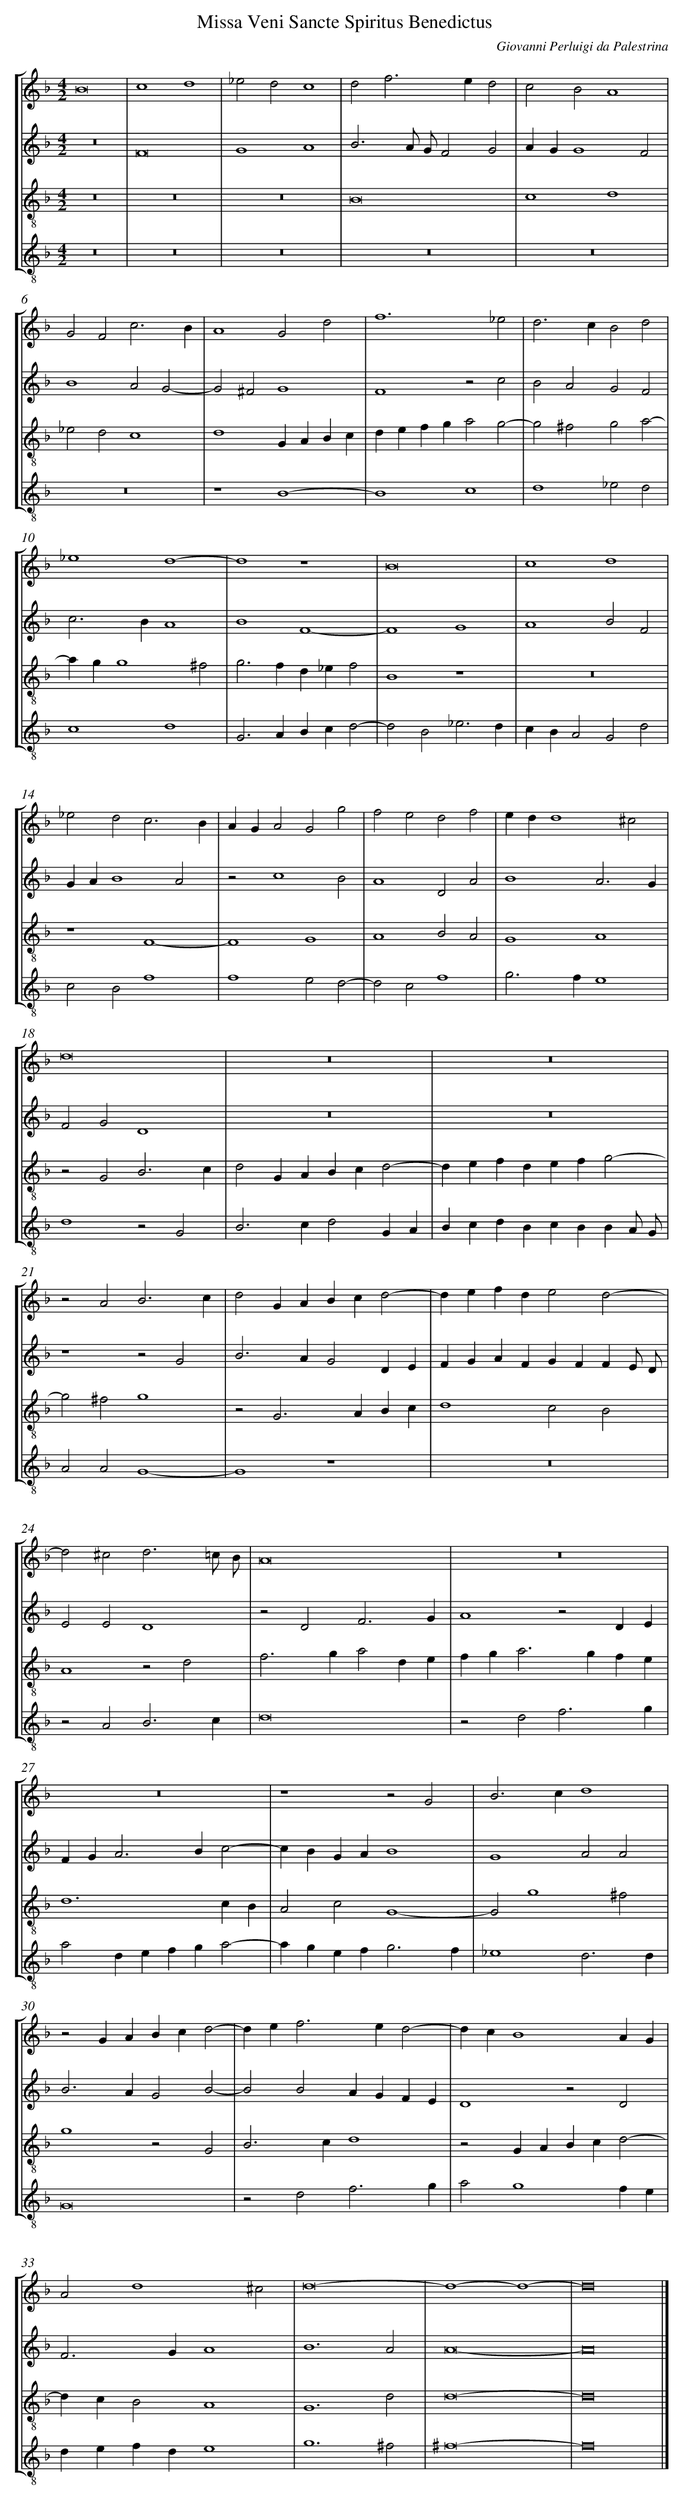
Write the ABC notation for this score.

X:1
T: Missa Veni Sancte Spiritus Benedictus
C: Giovanni Perluigi da Palestrina
L: 1/4
M: 4/2
%%staves [1 2 3 4]
V: 1 clef=treble
V: 2 clef=treble
V: 3 clef=treble-8
V: 4 clef=treble-8
K: F
[V:1] B8 |
[V:2] z8 |
[V:3] z8 |
[V:4] z8 |
[V:1] c4d4 |
[V:2] F8 |
[V:3] z8 |
[V:4] z8 |
[V:1] _e2d2c4 |
[V:2] G4A4 |
[V:3] z8 |
[V:4] z8 |
[V:1] d2f2>e2d2 |
[V:2] B3A/ G/F2G2 |
[V:3] B8 |
[V:4] z8 |
[V:1] c2B2A4 |
[V:2] AGG4F2 |
[V:3] c4d4 |
[V:4] z8 |
[V:1] G2F2c3B |
[V:2] B4A2G2- |
[V:3] _e2d2c4 |
[V:4] z8 |
[V:1] A4G2d2 |
[V:2] G2^F2G4 |
[V:3] d4GABc |
[V:4] z4B4- |
[V:1] f6_e2 |
[V:2] F4z2c2 |
[V:3] defga2g2- |
[V:4] B4c4 |
[V:1] d2>c2B2d2 |
[V:2] B2A2G2F2 |
[V:3] g2^f2g2a2- |
[V:4] d4_e2d2 |
[V:1] _e4d4- |
[V:2] c2>B2A4 |
[V:3] agg4^f2 |
[V:4] c4d4 |
[V:1] d4z4 |
[V:2] B4F4- |
[V:3] g2>f2d_ef2 |
[V:4] G2>A2Bcd2- |
[V:1] B8 |
[V:2] F4G4 |
[V:3] B4z4 |
[V:4] d2B2_e3d |
[V:1] c4d4 |
[V:2] A4B2F2 |
[V:3] z8 |
[V:4] cBA2G2d2 |
[V:1] _e2d2c3B |
[V:2] GAB4A2 |
[V:3] z4F4- |
[V:4] c2B2f4 |
[V:1] AGA2G2g2 |
[V:2] z2c4B2 |
[V:3] F4G4 |
[V:4] f4e2d2- |
[V:1] f2e2d2f2 |
[V:2] A4D2A2 |
[V:3] A4B2A2 |
[V:4] d2c2f4 |
[V:1] edd4^c2 |
[V:2] B4A3G |
[V:3] G4A4 |
[V:4] g2>f2e4 |
[V:1] d8 |
[V:2] F2G2D4 |
[V:3] z2G2B3c |
[V:4] d4z2G2 |
[V:1] z8 |
[V:2] z8 |
[V:3] d2GABcd2- |
[V:4] B2>c2d2GA |
[V:1] z8 |
[V:2] z8 |
[V:3] defdefg2- |
[V:4] BcdBcBBA/ G/ |
[V:1] z2A2B3c |
[V:2] z4z2G2 |
[V:3] g2^f2g4 |
[V:4] A2A2G4- |
[V:1] d2GABcd2- |
[V:2] B2>A2G2DE |
[V:3] z2G2>A2Bc |
[V:4] G4z4 |
[V:1] defde2d2- |
[V:2] FGAFGFFE/ D/ |
[V:3] d4c2B2 |
[V:4] z8 |
[V:1] d2^c2d3=c/ B/ |
[V:2] E2E2D4 |
[V:3] A4z2d2 |
[V:4] z2A2B3c |
[V:1] A8 |
[V:2] z2D2F3G |
[V:3] f2>g2a2de |
[V:4] d8 |
[V:1] z8 |
[V:2] A4z2DE |
[V:3] fg2<a2gfe |
[V:4] z2d2f3g |
[V:1] z8 |
[V:2] FG2<A2Bc2- |
[V:3] d6cB |
[V:4] a2defga2- |
[V:1] z4z2G2 |
[V:2] cBGAB4 |
[V:3] A2c2G4- |
[V:4] agef2<g2f |
[V:1] B2>c2d4 |
[V:2] G4A2A2 |
[V:3] G2g4^f2 |
[V:4] _e4d3d |
[V:1] z2GABcd2- |
[V:2] B2>A2G2B2- |
[V:3] g4z2G2 |
[V:4] G8 |
[V:1] de2<f2ed2- |
[V:2] B2B2AGFE |
[V:3] B2>c2d4 |
[V:4] z2d2f3g |
[V:1] dcB4AG |
[V:2] D4z2D2 |
[V:3] z2GABcd2- |
[V:4] a2g4fe |
[V:1] A2d4^c2 |
[V:2] F2>G2A4 |
[V:3] dcB2A4 |
[V:4] defde4 |
[V:1] d8- |
[V:2] B6A2 |
[V:3] G6d2 |
[V:4] g6^f2 |
[V:1] d4-d4- |
[V:2] A8- |
[V:3] d8- |
[V:4] ^f8- |
[V:1] d8 |]
[V:2] A8 |]
[V:3] d8 |]
[V:4] f8 |]
